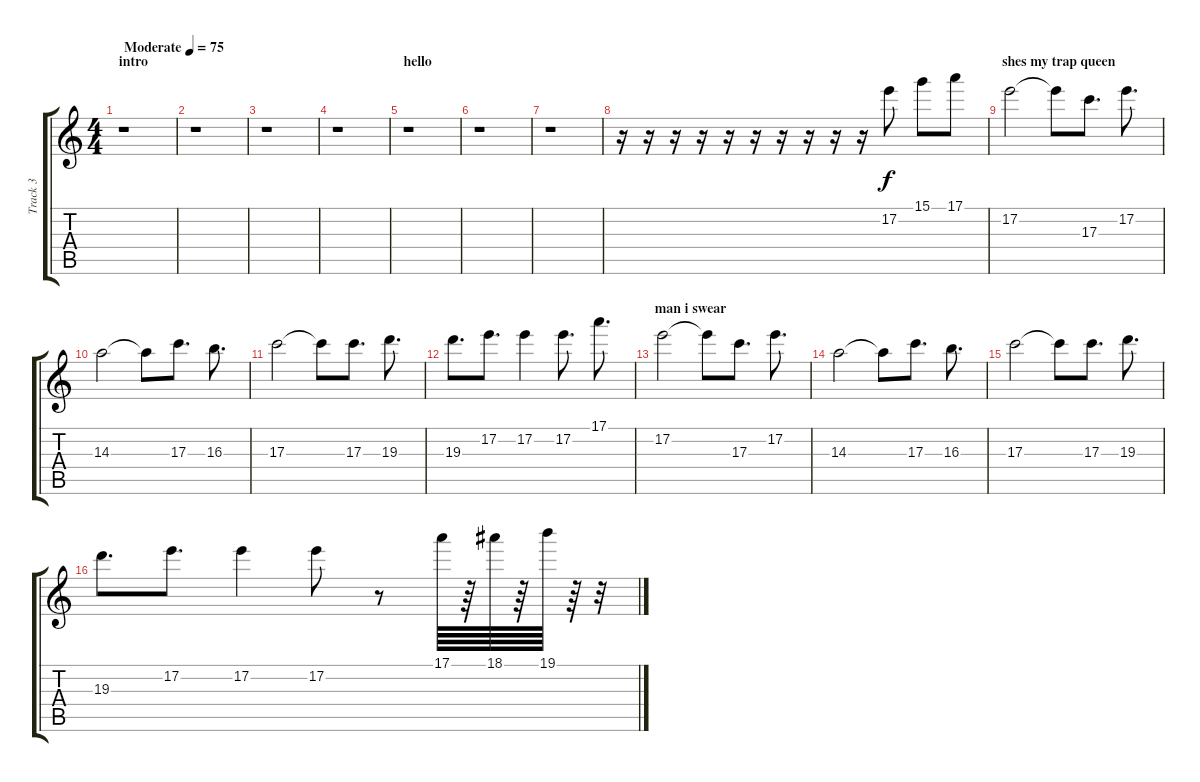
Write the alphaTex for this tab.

\track ("Track 3" "Track 3") {instrument overdrivenguitar}
\staff {score tabs}
\tuning (E4 B3 G3 D3 A2 E2) {hide}
\ts (4 4)
\section ("" "intro")
\tempo (75 "Moderate")
\clef g2
\ks c
r.1{dy f instrument overdrivenguitar} |
r.1 |
r.1 |
r.1 |
\section ("" "hello")
r.1 |
r.1 |
r.1 |
r.16 r.16 r.16 r.16 r.16 r.16 r.16 r.16 r.16 r.16 17.2.8 15.1.8 17.1.8 |
\section ("" "shes my trap queen")
17.2.2 17.2{t}.8 17.3.8{d} 17.2.8{d} |
14.3.2 14.3{t}.8 17.3.8{d} 16.3.8{d} |
17.3.2 17.3{t}.8 17.3.8{d} 19.3.8{d} |
19.3.8{d} 17.2.8{d} 17.2.4 17.2.8{d} 17.1.8{d} |
\section ("" "man i swear")
17.2.2 17.2{t}.8 17.3.8{d} 17.2.8{d} |
14.3.2 14.3{t}.8 17.3.8{d} 16.3.8{d} |
17.3.2 17.3{t}.8 17.3.8{d} 19.3.8{d} |
19.3.8{d} 17.2.8{d} 17.2.4 17.2.8 r.8 17.1.64 r.64 18.1.64 r.64 19.1.64 r.64 r.32
